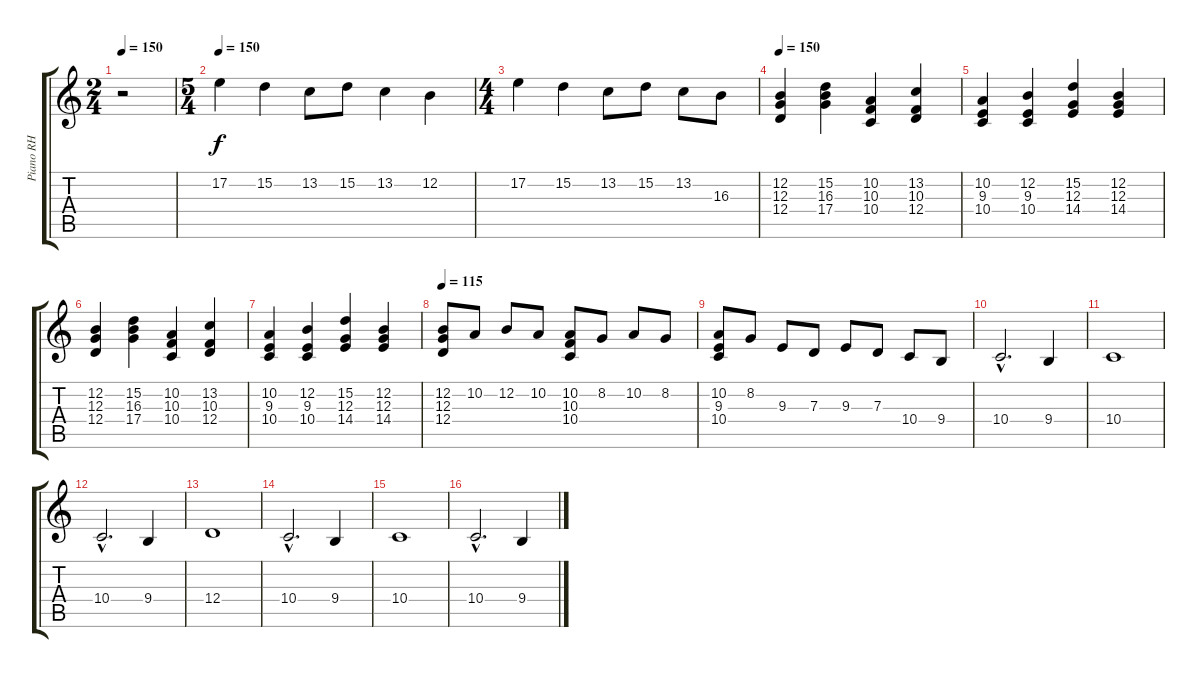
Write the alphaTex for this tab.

\track ("Piano RH" "Piano RH") {instrument acousticgrandpiano}
\staff {score tabs}
\tuning (E4 B3 G3 D3 A2 E2) {hide}
\ts (2 4)
\tempo 150
\clef g2
\ks c
r.2{dy f} |
\ts (5 4)
\tempo 150
17.2.4 15.2.4 13.2.8 15.2.8 13.2.4 12.2.4 |
\ts (4 4)
17.2.4 15.2.4 13.2.8 15.2.8 13.2.8 16.3.8 |
\tempo 150
(12.2 12.3 12.4).4 (15.2 16.3 17.4).4 (10.2 10.3 10.4).4 (13.2 10.3 12.4).4 |
(10.2 9.3 10.4).4 (12.2 9.3 10.4).4 (15.2 12.3 14.4).4 (12.2 12.3 14.4).4 |
(12.2 12.3 12.4).4 (15.2 16.3 17.4).4 (10.2 10.3 10.4).4 (13.2 10.3 12.4).4 |
(10.2 9.3 10.4).4 (12.2 9.3 10.4).4 (15.2 12.3 14.4).4 (12.2 12.3 14.4).4 |
\tempo 115
(12.2 12.3 12.4).8 10.2.8 12.2.8 10.2.8 (10.2 10.3 10.4).8 8.2.8 10.2.8 8.2.8 |
(10.2 9.3 10.4).8 8.2.8 9.3.8 7.3.8 9.3.8 7.3.8 10.4.8 9.4.8 |
10.4{hac}.2{d} 9.4.4 |
10.4.1 |
10.4{hac}.2{d} 9.4.4 |
12.4.1 |
10.4{hac}.2{d} 9.4.4 |
10.4.1 |
10.4{hac}.2{d} 9.4.4
